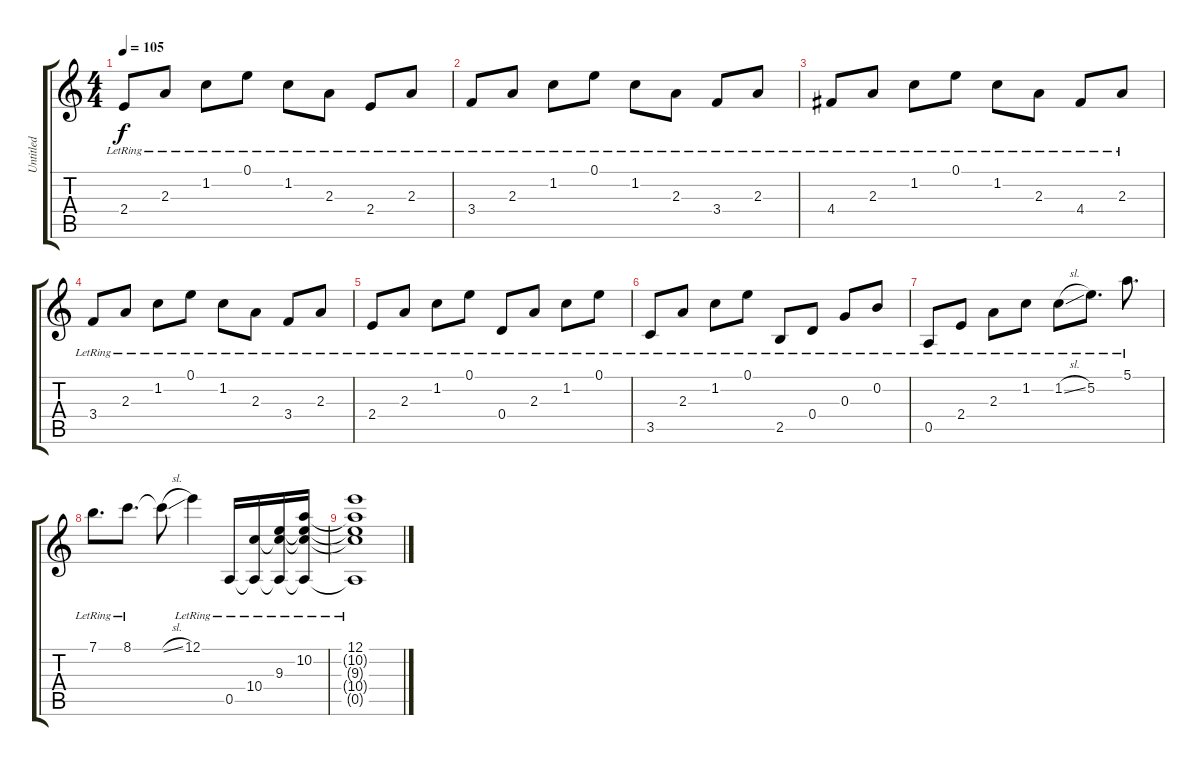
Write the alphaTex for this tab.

\track ("Untitled" "Untitled") {instrument acousticguitarsteel}
\staff {score tabs}
\tuning (E4 B3 G3 D3 A2 E2) {hide}
\ts (4 4)
\tempo 105
\clef g2
\ks c
2.4{lr}.8{dy f} 2.3{lr}.8 1.2{lr}.8 0.1{lr}.8 1.2{lr}.8 2.3{lr}.8 2.4{lr}.8 2.3{lr}.8 |
3.4{lr}.8 2.3{lr}.8 1.2{lr}.8 0.1{lr}.8 1.2{lr}.8 2.3{lr}.8 3.4{lr}.8 2.3{lr}.8 |
4.4{lr}.8 2.3{lr}.8 1.2{lr}.8 0.1{lr}.8 1.2{lr}.8 2.3{lr}.8 4.4{lr}.8 2.3{lr}.8 |
3.4{lr}.8 2.3{lr}.8 1.2{lr}.8 0.1{lr}.8 1.2{lr}.8 2.3{lr}.8 3.4{lr}.8 2.3{lr}.8 |
2.4{lr}.8 2.3{lr}.8 1.2{lr}.8 0.1{lr}.8 0.4{lr}.8 2.3{lr}.8 1.2{lr}.8 0.1{lr}.8 |
3.5{lr}.8 2.3{lr}.8 1.2{lr}.8 0.1{lr}.8 2.5{lr}.8 0.4{lr}.8 0.3{lr}.8 0.2{lr}.8 |
0.5{lr}.8 2.4{lr}.8 2.3{lr}.8 1.2{lr}.8 1.2{sl lr}.8 5.2{lr}.8{d} 5.1{lr}.8{d} |
7.1{lr}.8{d} 8.1{lr}.8{d} 8.1{sl t}.8 12.1{lr}.4 0.5{lr}.16 (10.4{lr} 0.5{t}).16 (9.3{lr} 10.4{t} 0.5{t}).16 (10.2{lr} 9.3{t} 10.4{t} 0.5{t}).16 |
(12.1{lr} 10.2{t} 9.3{t} 10.4{t} 0.5{t}).1
